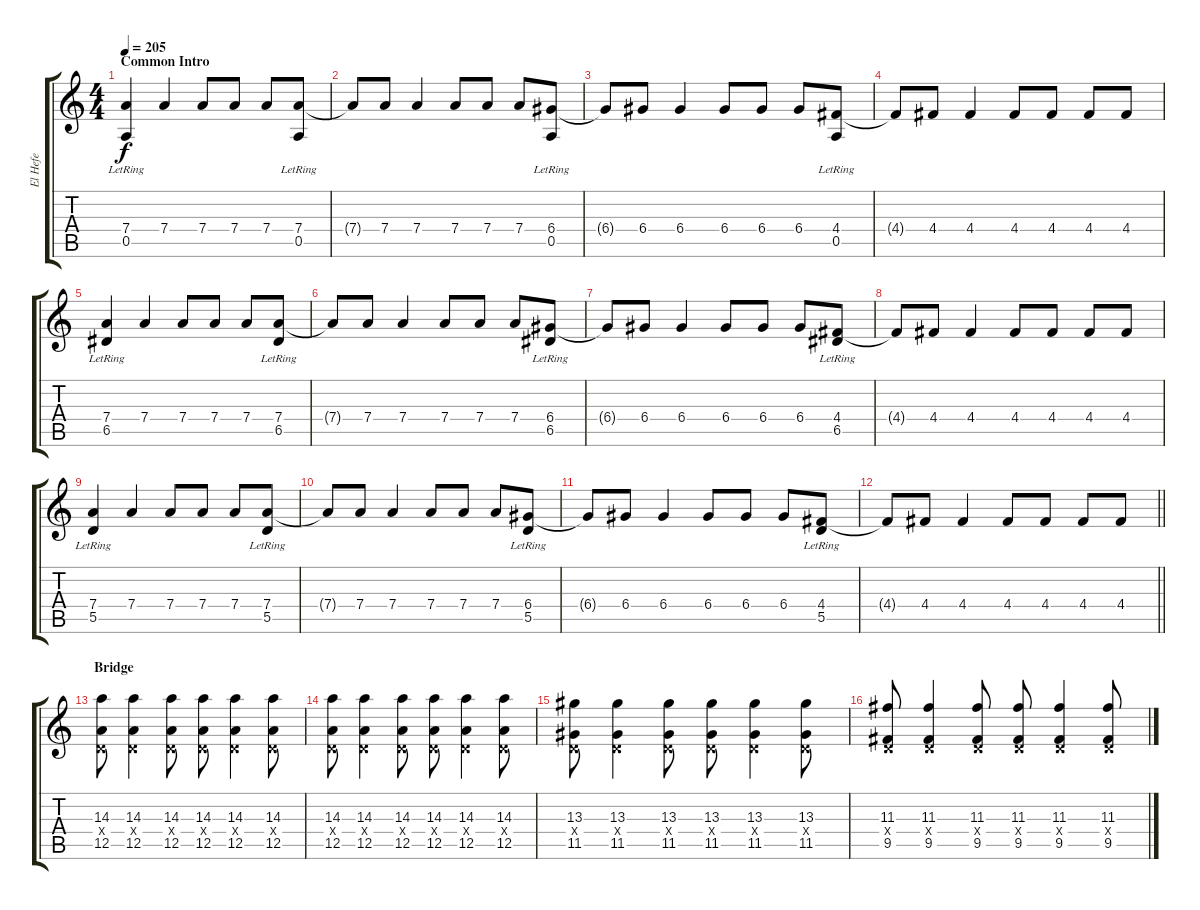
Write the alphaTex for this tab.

\track ("El Hefe" "El Hefe") {instrument overdrivenguitar}
\staff {score tabs}
\tuning (E4 B3 G3 D3 A2 E2) {hide}
\ts (4 4)
\section ("" "Common Intro")
\tempo 205
\clef g2
\ks c
(7.4 0.5{lr}).4{dy f} 7.4.4 7.4.8 7.4.8 7.4.8 (7.4 0.5{lr}).8 |
7.4{t}.8 7.4.8 7.4.4 7.4.8 7.4.8 7.4.8 (6.4 0.5{lr}).8 |
6.4{t}.8 6.4.8 6.4.4 6.4.8 6.4.8 6.4.8 (4.4 0.5{lr}).8 |
4.4{t}.8 4.4.8 4.4.4 4.4.8 4.4.8 4.4.8 4.4.8 |
(7.4 6.5{lr}).4 7.4.4 7.4.8 7.4.8 7.4.8 (7.4 6.5{lr}).8 |
7.4{t}.8 7.4.8 7.4.4 7.4.8 7.4.8 7.4.8 (6.4 6.5{lr}).8 |
6.4{t}.8 6.4.8 6.4.4 6.4.8 6.4.8 6.4.8 (4.4 6.5{lr}).8 |
4.4{t}.8 4.4.8 4.4.4 4.4.8 4.4.8 4.4.8 4.4.8 |
(7.4 5.5{lr}).4 7.4.4 7.4.8 7.4.8 7.4.8 (7.4 5.5{lr}).8 |
7.4{t}.8 7.4.8 7.4.4 7.4.8 7.4.8 7.4.8 (6.4 5.5{lr}).8 |
6.4{t}.8 6.4.8 6.4.4 6.4.8 6.4.8 6.4.8 (4.4 5.5{lr}).8 |
\barLineRight lightlight
4.4{t}.8 4.4.8 4.4.4 4.4.8 4.4.8 4.4.8 4.4.8 |
\section ("" "Bridge")
(14.3 0.4{x} 12.5).8 (14.3 0.4{x} 12.5).4 (14.3 0.4{x} 12.5).8 (14.3 0.4{x} 12.5).8 (14.3 0.4{x} 12.5).4 (14.3 0.4{x} 12.5).8 |
(14.3 0.4{x} 12.5).8 (14.3 0.4{x} 12.5).4 (14.3 0.4{x} 12.5).8 (14.3 0.4{x} 12.5).8 (14.3 0.4{x} 12.5).4 (14.3 0.4{x} 12.5).8 |
(13.3 0.4{x} 11.5).8 (13.3 0.4{x} 11.5).4 (13.3 0.4{x} 11.5).8 (13.3 0.4{x} 11.5).8 (13.3 0.4{x} 11.5).4 (13.3 0.4{x} 11.5).8 |
(11.3 0.4{x} 9.5).8 (11.3 0.4{x} 9.5).4 (11.3 0.4{x} 9.5).8 (11.3 0.4{x} 9.5).8 (11.3 0.4{x} 9.5).4 (11.3 0.4{x} 9.5).8
